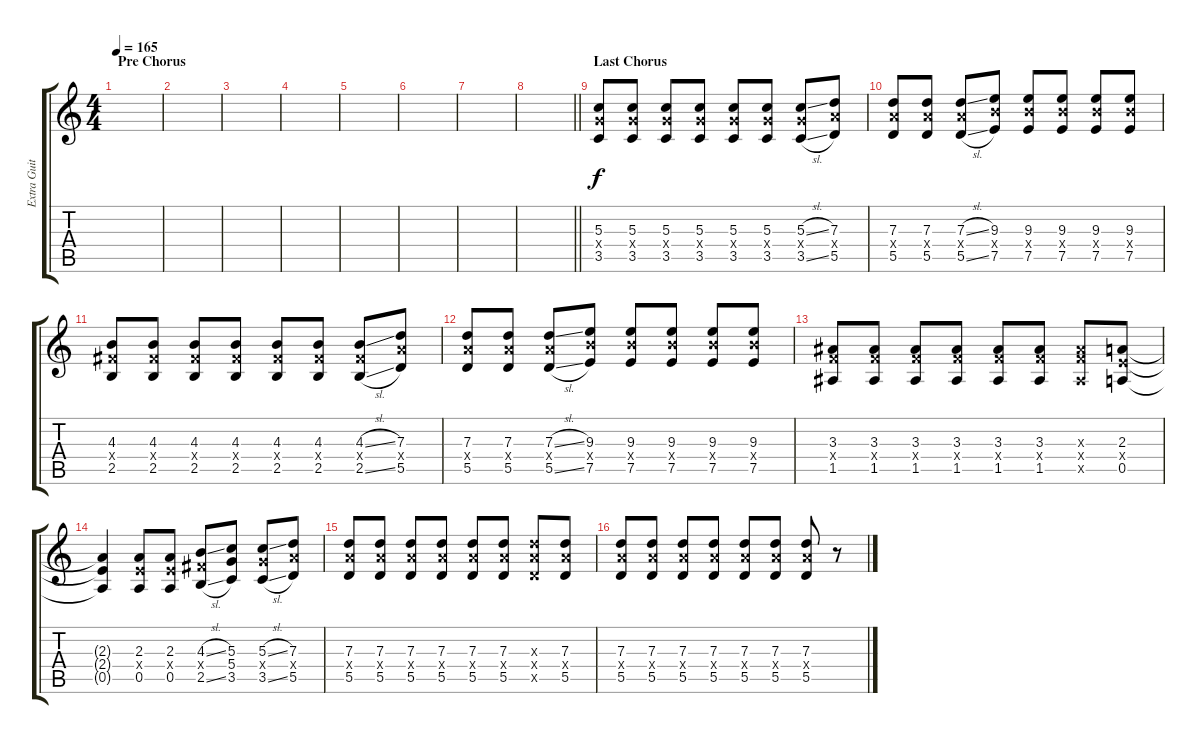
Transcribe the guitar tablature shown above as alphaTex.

\track ("Extra Guitar" "Extra Guit") {instrument overdrivenguitar}
\staff {score tabs}
\tuning (E4 B3 G3 D3 A2 E2) {hide}
\ts (4 4)
\section ("" "Pre Chorus")
\tempo 165
\clef g2
\ks c
|
|
|
|
|
|
|
\barLineRight lightlight
|
\section ("" "Last Chorus")
(5.3 5.4{x} 3.5).8 (5.3 5.4{x} 3.5).8 (5.3 5.4{x} 3.5).8 (5.3 5.4{x} 3.5).8 (5.3 5.4{x} 3.5).8 (5.3 5.4{x} 3.5).8 (5.3{sl} 5.4{x} 3.5{sl}).8 (7.3 7.4{x} 5.5).8 |
(7.3 7.4{x} 5.5).8 (7.3 7.4{x} 5.5).8 (7.3{sl} 7.4{x} 5.5{sl}).8 (9.3 9.4{x} 7.5).8 (9.3 9.4{x} 7.5).8 (9.3 9.4{x} 7.5).8 (9.3 9.4{x} 7.5).8 (9.3 9.4{x} 7.5).8 |
(4.3 4.4{x} 2.5).8 (4.3 4.4{x} 2.5).8 (4.3 4.4{x} 2.5).8 (4.3 4.4{x} 2.5).8 (4.3 4.4{x} 2.5).8 (4.3 4.4{x} 2.5).8 (4.3{sl} 4.4{x} 2.5{sl}).8 (7.3 7.4{x} 5.5).8 |
(7.3 7.4{x} 5.5).8 (7.3 7.4{x} 5.5).8 (7.3{sl} 7.4{x} 5.5{sl}).8 (9.3 9.4{x} 7.5).8 (9.3 9.4{x} 7.5).8 (9.3 9.4{x} 7.5).8 (9.3 9.4{x} 7.5).8 (9.3 9.4{x} 7.5).8 |
(3.3 3.4{x} 1.5).8 (3.3 3.4{x} 1.5).8 (3.3 3.4{x} 1.5).8 (3.3 3.4{x} 1.5).8 (3.3 3.4{x} 1.5).8 (3.3 3.4{x} 1.5).8 (3.3{x} 3.4{x} 1.5{x}).8 (2.3 2.4{x} 0.5).8 |
(2.3{t} 2.4{t} 0.5{t}).4 (2.3 2.4{x} 0.5).8 (2.3 2.4{x} 0.5).8 (4.3{sl} 4.4{x} 2.5{sl}).8 (5.3 5.4 3.5).8 (5.3{sl} 5.4{x} 3.5{sl}).8 (7.3 7.4{x} 5.5).8 |
(7.3 7.4{x} 5.5).8 (7.3 7.4{x} 5.5).8 (7.3 7.4{x} 5.5).8 (7.3 7.4{x} 5.5).8 (7.3 7.4{x} 5.5).8 (7.3 7.4{x} 5.5).8 (7.3{x} 7.4{x} 5.5{x}).8 (7.3 7.4{x} 5.5).8 |
(7.3 7.4{x} 5.5).8 (7.3 7.4{x} 5.5).8 (7.3 7.4{x} 5.5).8 (7.3 7.4{x} 5.5).8 (7.3 7.4{x} 5.5).8 (7.3 7.4{x} 5.5).8 (7.3 7.4{x} 5.5).8 r.8
